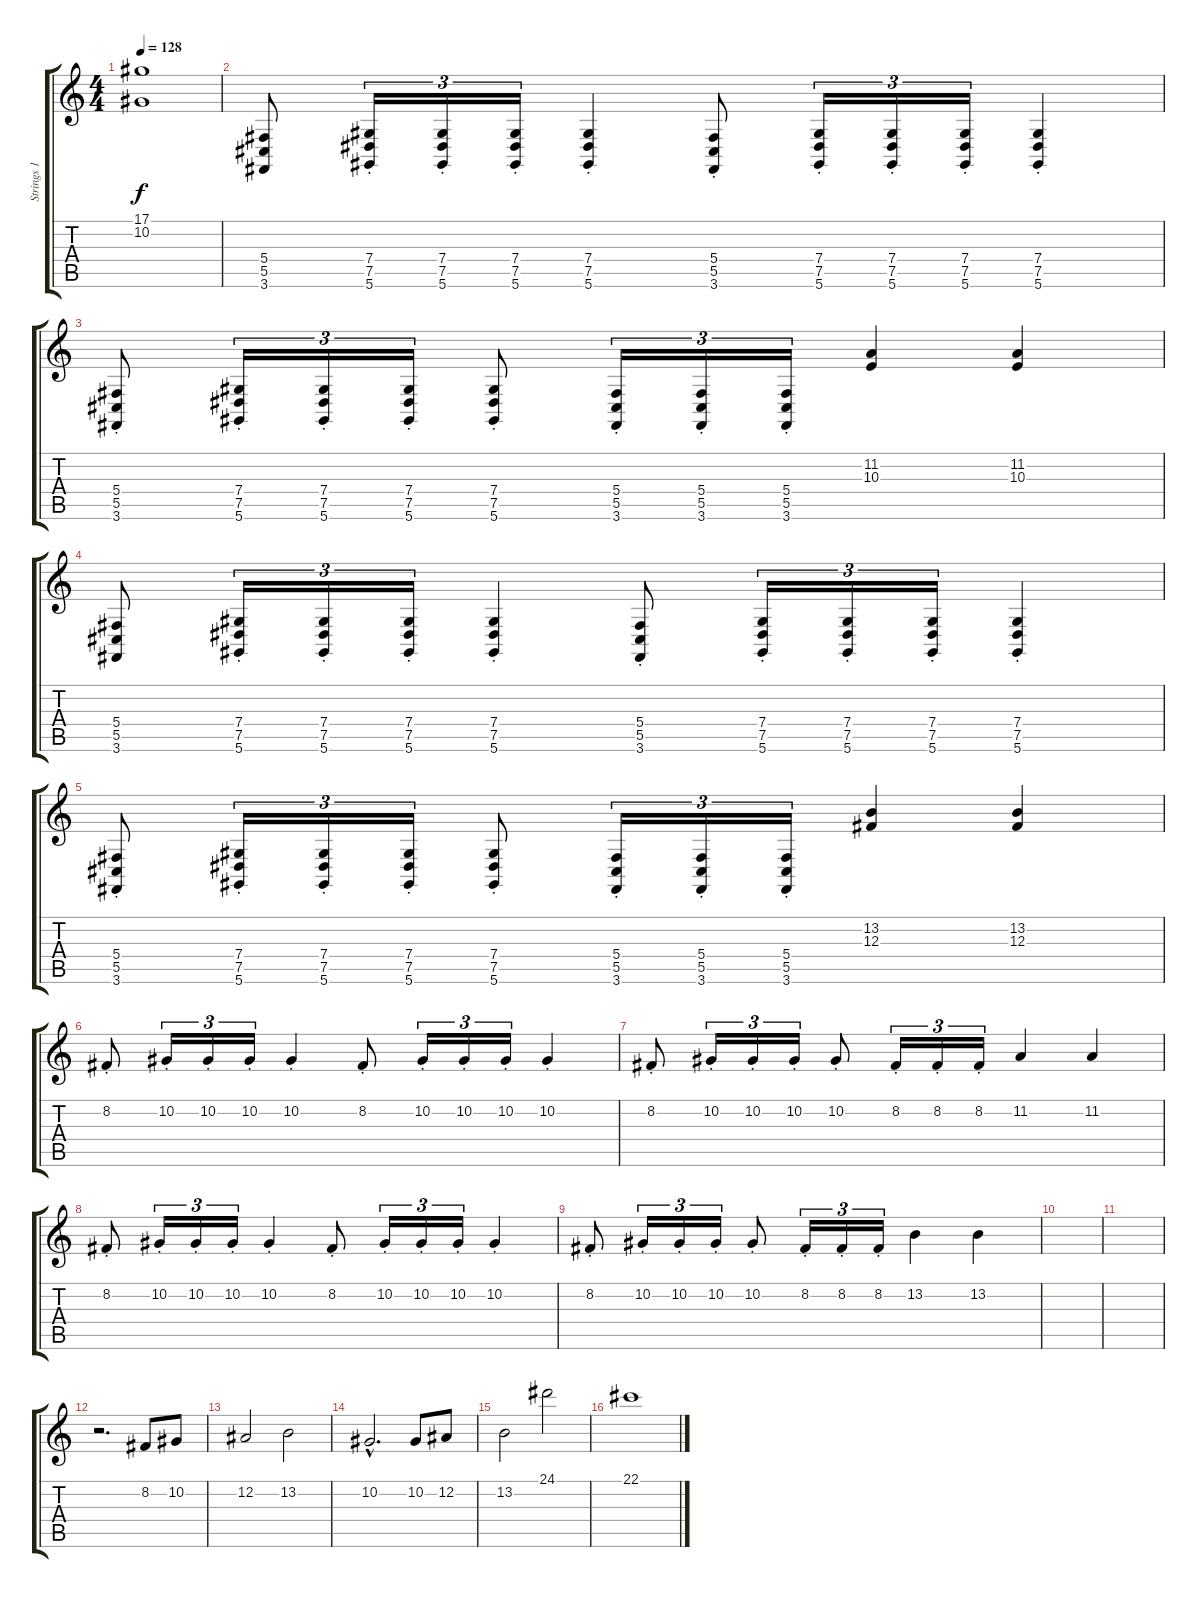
\track ("Strings 1" "Strings 1") {instrument stringensemble1}
\staff {score tabs}
\tuning (Eb4 Bb3 Gb3 Db3 Ab2 Eb2) {hide}
\ts (4 4)
\tempo 128
\clef g2
\ks c
(17.1{t} 10.2{t}).1{dy f} |
(5.4 5.5 3.6).8{volume 13 balance 2 instrument stringensemble1} (7.4{st} 7.5{st} 5.6{st}).16{tu (3 2)} (7.4{st} 7.5{st} 5.6{st}).16{tu (3 2)} (7.4{st} 7.5{st} 5.6{st}).16{tu (3 2)} (7.4{st} 7.5{st} 5.6{st}).4 (5.4{st} 5.5{st} 3.6{st}).8 (7.4{st} 7.5{st} 5.6{st}).16{tu (3 2)} (7.4{st} 7.5{st} 5.6{st}).16{tu (3 2)} (7.4{st} 7.5{st} 5.6{st}).16{tu (3 2)} (7.4{st} 7.5{st} 5.6{st}).4 |
(5.4{st} 5.5{st} 3.6{st}).8 (7.4{st} 7.5{st} 5.6{st}).16{tu (3 2)} (7.4{st} 7.5{st} 5.6{st}).16{tu (3 2)} (7.4{st} 7.5{st} 5.6{st}).16{tu (3 2)} (7.4{st} 7.5{st} 5.6{st}).8 (5.4{st} 5.5{st} 3.6{st}).16{tu (3 2)} (5.4{st} 5.5{st} 3.6{st}).16{tu (3 2)} (5.4{st} 5.5{st} 3.6{st}).16{tu (3 2)} (11.2 10.3).4 (11.2 10.3).4 |
(5.4 5.5 3.6).8 (7.4{st} 7.5{st} 5.6{st}).16{tu (3 2)} (7.4{st} 7.5{st} 5.6{st}).16{tu (3 2)} (7.4{st} 7.5{st} 5.6{st}).16{tu (3 2)} (7.4{st} 7.5{st} 5.6{st}).4 (5.4{st} 5.5{st} 3.6{st}).8 (7.4{st} 7.5{st} 5.6{st}).16{tu (3 2)} (7.4{st} 7.5{st} 5.6{st}).16{tu (3 2)} (7.4{st} 7.5{st} 5.6{st}).16{tu (3 2)} (7.4{st} 7.5{st} 5.6{st}).4 |
(5.4{st} 5.5{st} 3.6{st}).8 (7.4{st} 7.5{st} 5.6{st}).16{tu (3 2)} (7.4{st} 7.5{st} 5.6{st}).16{tu (3 2)} (7.4{st} 7.5{st} 5.6{st}).16{tu (3 2)} (7.4{st} 7.5{st} 5.6{st}).8 (5.4{st} 5.5{st} 3.6{st}).16{tu (3 2)} (5.4{st} 5.5{st} 3.6{st}).16{tu (3 2)} (5.4{st} 5.5{st} 3.6{st}).16{tu (3 2)} (13.2 12.3).4 (13.2 12.3).4 |
8.2{st}.8{volume 16 instrument trumpet} 10.2{st}.16{tu (3 2)} 10.2{st}.16{tu (3 2)} 10.2{st}.16{tu (3 2)} 10.2{st}.4 8.2{st}.8 10.2{st}.16{tu (3 2)} 10.2{st}.16{tu (3 2)} 10.2{st}.16{tu (3 2)} 10.2{st}.4 |
8.2{st}.8 10.2{st}.16{tu (3 2)} 10.2{st}.16{tu (3 2)} 10.2{st}.16{tu (3 2)} 10.2{st}.8 8.2{st}.16{tu (3 2)} 8.2{st}.16{tu (3 2)} 8.2{st}.16{tu (3 2)} 11.2.4 11.2.4 |
8.2{st}.8 10.2{st}.16{tu (3 2)} 10.2{st}.16{tu (3 2)} 10.2{st}.16{tu (3 2)} 10.2{st}.4 8.2{st}.8 10.2{st}.16{tu (3 2)} 10.2{st}.16{tu (3 2)} 10.2{st}.16{tu (3 2)} 10.2{st}.4 |
8.2{st}.8 10.2{st}.16{tu (3 2)} 10.2{st}.16{tu (3 2)} 10.2{st}.16{tu (3 2)} 10.2{st}.8 8.2{st}.16{tu (3 2)} 8.2{st}.16{tu (3 2)} 8.2{st}.16{tu (3 2)} 13.2.4 13.2.4 |
|
|
r.2{d} 8.2.8{volume 14 balance 2 instrument stringensemble1} 10.2.8 |
12.2.2 13.2.2 |
10.2{hac}.2{d} 10.2.8 12.2.8 |
13.2.2 24.1.2 |
22.1.1
